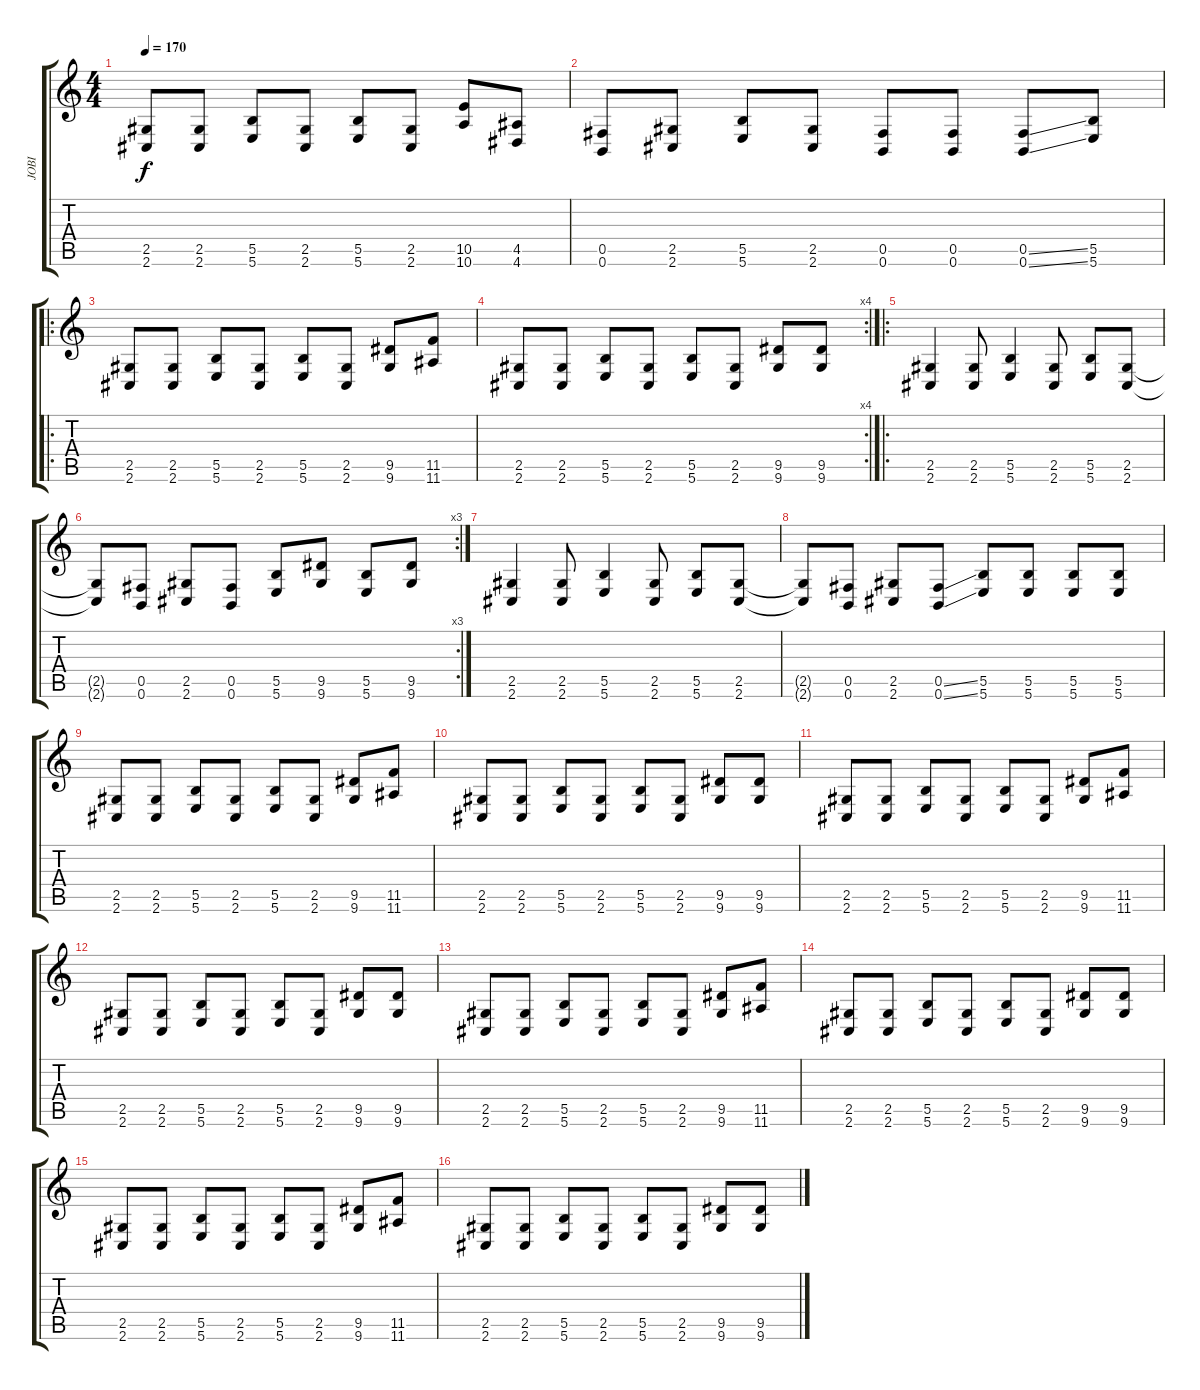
\track ("JOBI" "JOBI") {instrument distortionguitar}
\staff {score tabs}
\tuning (Db4 Ab3 E3 B2 Gb2 B1) {hide}
\ts (4 4)
\tempo 170
\clef g2
\ks c
(2.5 2.6).8{dy f} (2.5 2.6).8 (5.5 5.6).8 (2.5 2.6).8 (5.5 5.6).8 (2.5 2.6).8 (10.5 10.6).8 (4.5 4.6).8 |
(0.5 0.6).8 (2.5 2.6).8 (5.5 5.6).8 (2.5 2.6).8 (0.5 0.6).8 (0.5 0.6).8 (0.5{ss} 0.6{ss}).8 (5.5 5.6).8 |
\ro
(2.5 2.6).8 (2.5 2.6).8 (5.5 5.6).8 (2.5 2.6).8 (5.5 5.6).8 (2.5 2.6).8 (9.5 9.6).8 (11.5 11.6).8 |
\rc 4
(2.5 2.6).8 (2.5 2.6).8 (5.5 5.6).8 (2.5 2.6).8 (5.5 5.6).8 (2.5 2.6).8 (9.5 9.6).8 (9.5 9.6).8 |
\ro
(2.5 2.6).4 (2.5 2.6).8 (5.5 5.6).4 (2.5 2.6).8 (5.5 5.6).8 (2.5 2.6).8 |
\rc 3
(2.5{t} 2.6{t}).8 (0.5 0.6).8 (2.5 2.6).8 (0.5 0.6).8 (5.5 5.6).8 (9.5 9.6).8 (5.5 5.6).8 (9.5 9.6).8 |
(2.5 2.6).4 (2.5 2.6).8 (5.5 5.6).4 (2.5 2.6).8 (5.5 5.6).8 (2.5 2.6).8 |
(2.5{t} 2.6{t}).8 (0.5 0.6).8 (2.5 2.6).8 (0.5{ss} 0.6{ss}).8 (5.5 5.6).8 (5.5 5.6).8 (5.5 5.6).8 (5.5 5.6).8 |
(2.5 2.6).8{volume 12} (2.5 2.6).8 (5.5 5.6).8 (2.5 2.6).8 (5.5 5.6).8 (2.5 2.6).8 (9.5 9.6).8 (11.5 11.6).8 |
(2.5 2.6).8 (2.5 2.6).8 (5.5 5.6).8 (2.5 2.6).8 (5.5 5.6).8 (2.5 2.6).8 (9.5 9.6).8 (9.5 9.6).8 |
(2.5 2.6).8 (2.5 2.6).8 (5.5 5.6).8 (2.5 2.6).8 (5.5 5.6).8 (2.5 2.6).8 (9.5 9.6).8 (11.5 11.6).8 |
(2.5 2.6).8 (2.5 2.6).8 (5.5 5.6).8 (2.5 2.6).8 (5.5 5.6).8 (2.5 2.6).8 (9.5 9.6).8 (9.5 9.6).8 |
(2.5 2.6).8 (2.5 2.6).8 (5.5 5.6).8 (2.5 2.6).8 (5.5 5.6).8 (2.5 2.6).8 (9.5 9.6).8 (11.5 11.6).8 |
(2.5 2.6).8 (2.5 2.6).8 (5.5 5.6).8 (2.5 2.6).8 (5.5 5.6).8 (2.5 2.6).8 (9.5 9.6).8 (9.5 9.6).8 |
(2.5 2.6).8 (2.5 2.6).8 (5.5 5.6).8 (2.5 2.6).8 (5.5 5.6).8 (2.5 2.6).8 (9.5 9.6).8 (11.5 11.6).8 |
(2.5 2.6).8 (2.5 2.6).8 (5.5 5.6).8 (2.5 2.6).8 (5.5 5.6).8 (2.5 2.6).8 (9.5 9.6).8 (9.5 9.6).8
